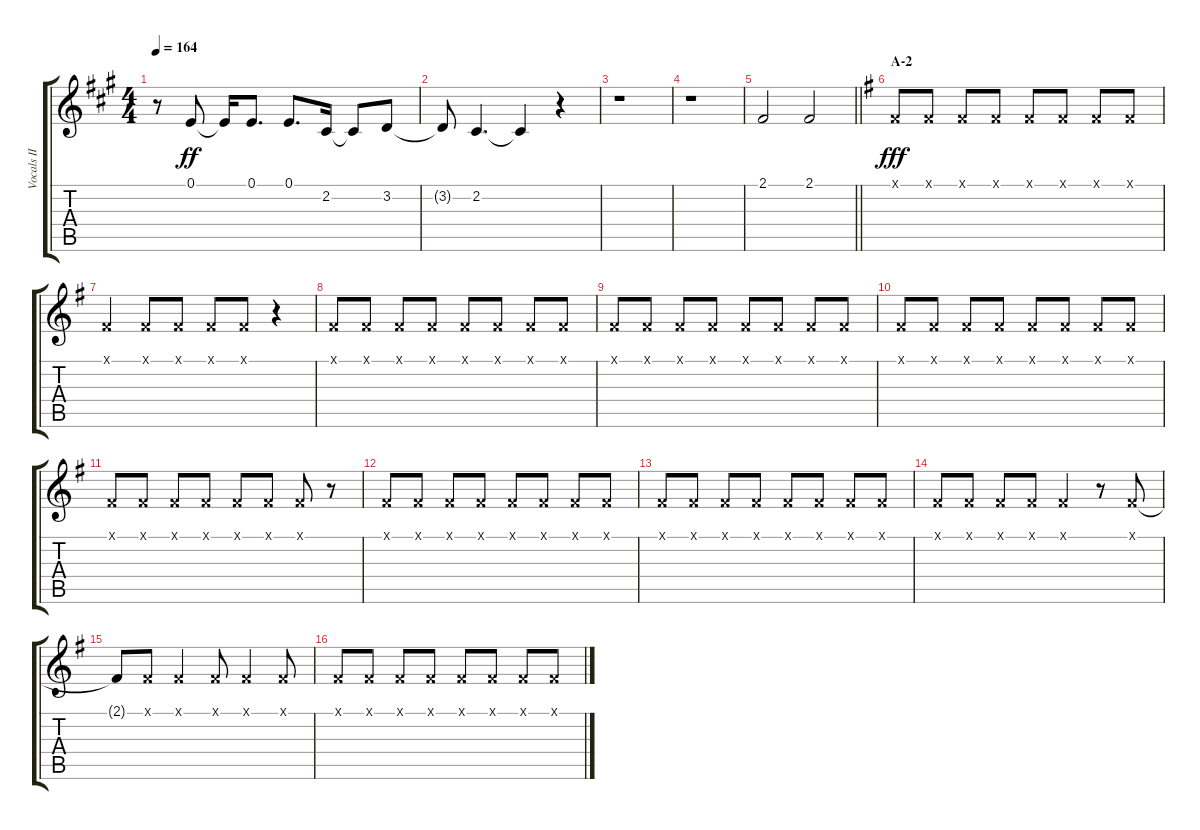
\track ("Vocals II" "Vocals II") {instrument voiceoohs}
\staff {score tabs}
\tuning (E4 B3 G3 D3 A2 E2) {hide}
\ts (4 4)
\tempo 164
\clef g2
\ks a
r.8{dy ff} 0.1.8 0.1{t}.16 0.1.8{d} 0.1.8{d} 2.2.16 2.2{t}.8 3.2.8 |
3.2{t}.8 2.2.4{d} 2.2{t}.4 r.4 |
r.1 |
r.1 |
\barLineRight lightlight
2.1.2 2.1.2 |
\section ("" "A-2")
\ks g
2.1{x}.8{dy fff} 2.1{x}.8 2.1{x}.8 2.1{x}.8 2.1{x}.8 2.1{x}.8 2.1{x}.8 2.1{x}.8 |
2.1{x}.4 2.1{x}.8 2.1{x}.8 2.1{x}.8 2.1{x}.8 r.4 |
2.1{x}.8 2.1{x}.8 2.1{x}.8 2.1{x}.8 2.1{x}.8 2.1{x}.8 2.1{x}.8 2.1{x}.8 |
2.1{x}.8 2.1{x}.8 2.1{x}.8 2.1{x}.8 2.1{x}.8 2.1{x}.8 2.1{x}.8 2.1{x}.8 |
2.1{x}.8 2.1{x}.8 2.1{x}.8 2.1{x}.8 2.1{x}.8 2.1{x}.8 2.1{x}.8 2.1{x}.8 |
2.1{x}.8 2.1{x}.8 2.1{x}.8 2.1{x}.8 2.1{x}.8 2.1{x}.8 2.1{x}.8 r.8 |
2.1{x}.8 2.1{x}.8 2.1{x}.8 2.1{x}.8 2.1{x}.8 2.1{x}.8 2.1{x}.8 2.1{x}.8 |
2.1{x}.8 2.1{x}.8 2.1{x}.8 2.1{x}.8 2.1{x}.8 2.1{x}.8 2.1{x}.8 2.1{x}.8 |
2.1{x}.8 2.1{x}.8 2.1{x}.8 2.1{x}.8 2.1{x}.4 r.8 2.1{x}.8 |
2.1{t}.8 2.1{x}.8 2.1{x}.4 2.1{x}.8 2.1{x}.4 2.1{x}.8 |
2.1{x}.8 2.1{x}.8 2.1{x}.8 2.1{x}.8 2.1{x}.8 2.1{x}.8 2.1{x}.8 2.1{x}.8
